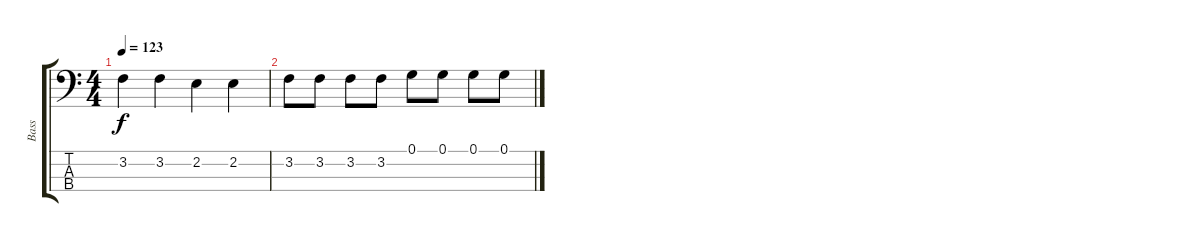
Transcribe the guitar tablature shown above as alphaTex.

\track ("Bass" "Bass") {instrument electricbassfinger}
\staff {score tabs}
\tuning (G2 D2 A1 E1) {hide}
\ts (4 4)
\tempo 123
\clef f4
\ks c
3.2.4{dy f} 3.2.4 2.2.4 2.2.4 |
3.2.8 3.2.8 3.2.8 3.2.8 0.1.8 0.1.8 0.1.8 0.1.8
